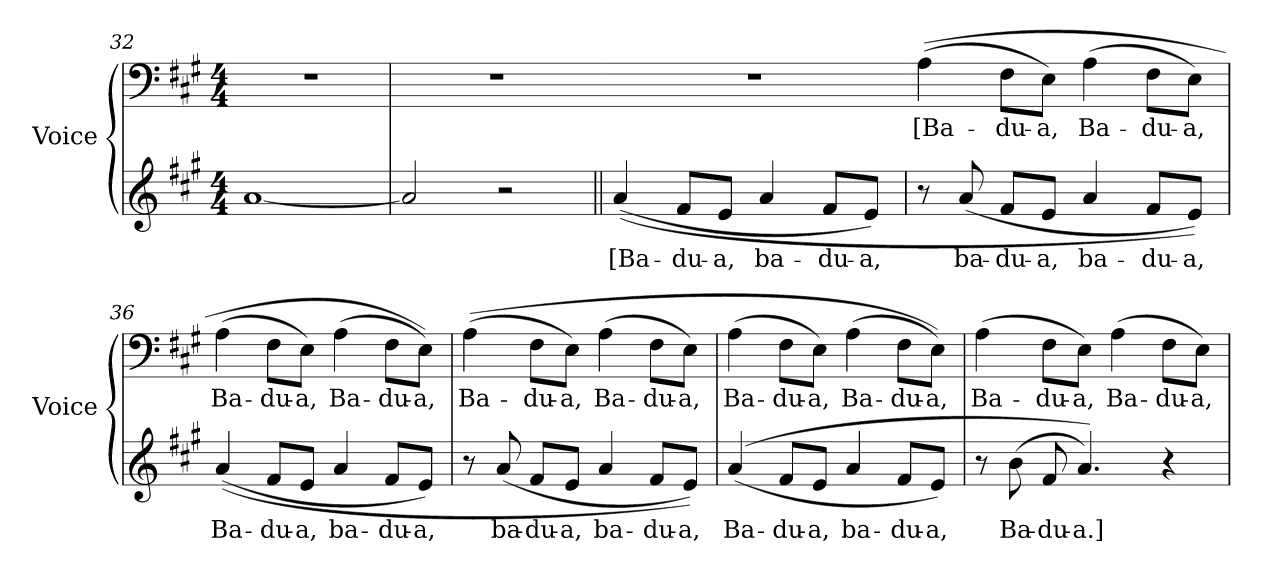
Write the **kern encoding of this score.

**kern	**text	**kern	**text
*part2	*part2	*part1	*part1
*staff2	*staff2	*staff1	*staff1
*I"Voice	*	*I"Voice	*
*I'Voice	*	*I'Voice	*
*clefG2	*	*clefF4	*
*k[f#c#g#]	*	*k[f#c#g#]	*
*A:	*	*A:	*
*M4/4	*	*M4/4	*
=32	=32	=32	=32
[1ai	.	1r	.
=33	=33	=33	=33
2ai/]	.	1r	.
2r	.	.	.
!!LO:LB:g=z
=34||	=34	=34	=34
!	!LO:LY:b:color=#000000	!	!
((4ai/	[Ba-	1r	.
!	!LO:LY:b:color=#000000	!	!
8f#i/L	-du-	.	.
!	!LO:LY:b:color=#000000	!	!
8ei/J	-a,	.	.
!	!LO:LY:b:color=#000000	!	!
4ai/	ba-	.	.
!	!LO:LY:b:color=#000000	!	!
8f#i/L	-du-	.	.
!	!LO:LY:b:color=#000000	!	!
8ei/J)	-a,	.	.
!!LO:LB:g=z
=35	=35||	=35||	=35||
!	!	!	!LO:LY:b:color=#000000
8r	.	((4Ai\	[Ba-
!	!LO:LY:b:color=#000000	!	!
(8ai/	ba-	.	.
!	!LO:LY:b:color=#000000	!	!
!	!	!	!LO:LY:b:color=#000000
8f#i/L	-du-	8F#i\L	-du-
!	!LO:LY:b:color=#000000	!	!
!	!	!	!LO:LY:b:color=#000000
8ei/J	-a,	8Ei\J)	-a,
!	!LO:LY:b:color=#000000	!	!
!	!	!	!LO:LY:b:color=#000000
4ai/	ba-	(4Ai\	Ba-
!	!LO:LY:b:color=#000000	!	!
!	!	!	!LO:LY:b:color=#000000
8f#i/L	-du-	8F#i\L	-du-
!	!LO:LY:b:color=#000000	!	!
!	!	!	!LO:LY:b:color=#000000
8ei/J))	-a,	8Ei\J)	-a,
=36	=36	=36	=36
!	!LO:LY:b:color=#000000	!	!
!	!	!	!LO:LY:b:color=#000000
((4ai/	Ba-	(4Ai\	Ba-
!	!LO:LY:b:color=#000000	!	!
!	!	!	!LO:LY:b:color=#000000
8f#i/L	-du-	8F#i\L	-du-
!	!LO:LY:b:color=#000000	!	!
!	!	!	!LO:LY:b:color=#000000
8ei/J	-a,	8Ei\J)	-a,
!	!LO:LY:b:color=#000000	!	!
!	!	!	!LO:LY:b:color=#000000
4ai/	ba-	(4Ai\	Ba-
!	!LO:LY:b:color=#000000	!	!
!	!	!	!LO:LY:b:color=#000000
8f#i/L	-du-	8F#i\L	-du-
!	!LO:LY:b:color=#000000	!	!
!	!	!	!LO:LY:b:color=#000000
8ei/J)	-a,	8Ei\J))	-a,
=37	=37	=37	=37
!	!	!	!LO:LY:b:color=#000000
8r	.	((4Ai\	Ba-
!	!LO:LY:b:color=#000000	!	!
(8ai/	ba-	.	.
!	!LO:LY:b:color=#000000	!	!
!	!	!	!LO:LY:b:color=#000000
8f#i/L	-du-	8F#i\L	-du-
!	!LO:LY:b:color=#000000	!	!
!	!	!	!LO:LY:b:color=#000000
8ei/J	-a,	8Ei\J)	-a,
!	!LO:LY:b:color=#000000	!	!
!	!	!	!LO:LY:b:color=#000000
4ai/	ba-	(4Ai\	Ba-
!	!LO:LY:b:color=#000000	!	!
!	!	!	!LO:LY:b:color=#000000
8f#i/L	-du-	8F#i\L	-du-
!	!LO:LY:b:color=#000000	!	!
!	!	!	!LO:LY:b:color=#000000
8ei/J))	-a,	8Ei\J)	-a,
!!LO:LB:g=z
=38	=38	=38	=38
!	!LO:LY:b:color=#000000	!	!
!	!	!	!LO:LY:b:color=#000000
((4ai/	Ba-	(4Ai\	Ba-
!	!LO:LY:b:color=#000000	!	!
!	!	!	!LO:LY:b:color=#000000
8f#i/L	-du-	8F#i\L	-du-
!	!LO:LY:b:color=#000000	!	!
!	!	!	!LO:LY:b:color=#000000
8ei/J	-a,	8Ei\J)	-a,
!	!LO:LY:b:color=#000000	!	!
!	!	!	!LO:LY:b:color=#000000
4ai/	ba-	(4Ai\	Ba-
!	!LO:LY:b:color=#000000	!	!
!	!	!	!LO:LY:b:color=#000000
8f#i/L	-du-	8F#i\L	-du-
!	!LO:LY:b:color=#000000	!	!
!	!	!	!LO:LY:b:color=#000000
8ei/J)	-a,	8Ei\J))	-a,
!!LO:LB:g=z
=39	=39	=39	=39
!	!	!	!LO:LY:b:color=#000000
8r	.	(4Ai\	Ba-
!	!LO:LY:b:color=#000000	!	!
(8bi\	Ba-	.	.
!	!LO:LY:b:color=#000000	!	!
!	!	!	!LO:LY:b:color=#000000
8f#i/	-du-	8F#i\L	-du-
!	!LO:LY:b:color=#000000	!	!
!	!	!	!LO:LY:b:color=#000000
4.ai/))	-a.]	8Ei\J)	-a,
!	!	!	!LO:LY:b:color=#000000
.	.	(4Ai\	Ba-
!	!	!	!LO:LY:b:color=#000000
4r	.	8F#i\L	-du-
!	!	!	!LO:LY:b:color=#000000
.	.	8Ei\J)	-a,
=	=	=	=
*-	*-	*-	*-
